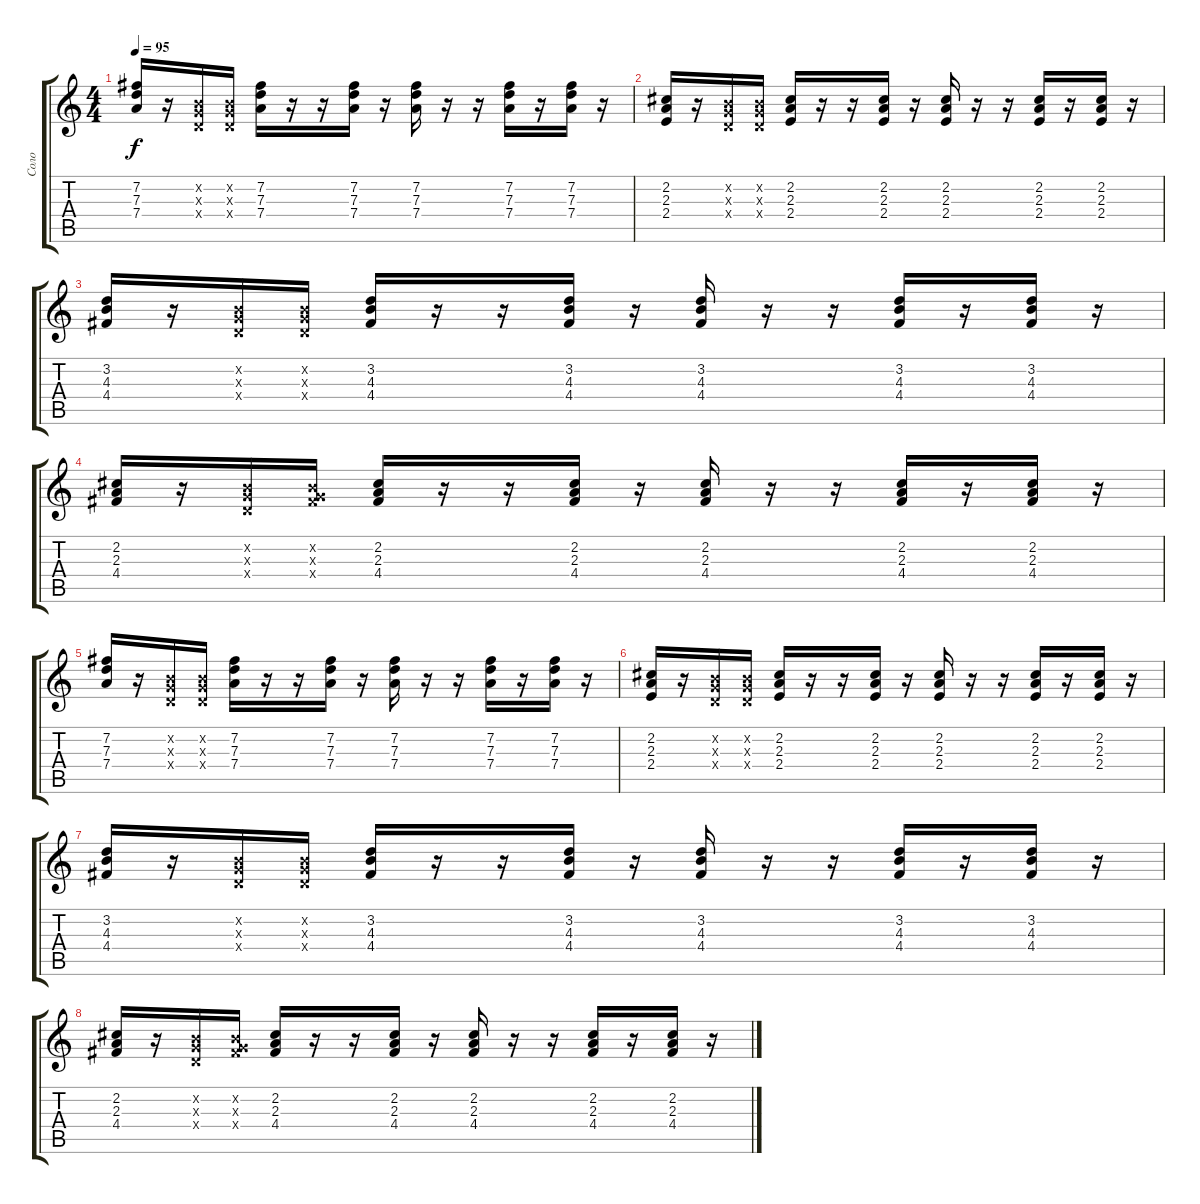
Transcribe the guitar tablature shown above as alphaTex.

\track ("Соло" "Соло") {instrument electricguitarclean}
\staff {score tabs}
\tuning (E4 B3 G3 D3 A2 E2) {hide}
\ts (4 4)
\tempo 95
\clef g2
\ks c
(7.2 7.3 7.4).16{dy f} r.16 (0.2{x} 0.3{x} 0.4{x}).16 (0.2{x} 0.3{x} 0.4{x}).16 (7.2 7.3 7.4).16 r.16 r.16 (7.2 7.3 7.4).16 r.16 (7.2 7.3 7.4).16 r.16 r.16 (7.2 7.3 7.4).16 r.16 (7.2 7.3 7.4).16 r.16 |
(2.2 2.3 2.4).16 r.16 (0.2{x} 0.3{x} 0.4{x}).16 (0.2{x} 0.3{x} 0.4{x}).16 (2.2 2.3 2.4).16 r.16 r.16 (2.2 2.3 2.4).16 r.16 (2.2 2.3 2.4).16 r.16 r.16 (2.2 2.3 2.4).16 r.16 (2.2 2.3 2.4).16 r.16 |
(3.2 4.3 4.4).16 r.16 (0.2{x} 0.3{x} 0.4{x}).16 (0.2{x} 0.3{x} 0.4{x}).16 (3.2 4.3 4.4).16 r.16 r.16 (3.2 4.3 4.4).16 r.16 (3.2 4.3 4.4).16 r.16 r.16 (3.2 4.3 4.4).16 r.16 (3.2 4.3 4.4).16 r.16 |
(2.2 2.3 4.4).16 r.16 (0.2{x} 0.3{x} 0.4{x}).16 (0.2{x} 0.3{x} 4.4{x}).16 (2.2 2.3 4.4).16 r.16 r.16 (2.2 2.3 4.4).16 r.16 (2.2 2.3 4.4).16 r.16 r.16 (2.2 2.3 4.4).16 r.16 (2.2 2.3 4.4).16 r.16 |
(7.2 7.3 7.4).16 r.16 (0.2{x} 0.3{x} 0.4{x}).16 (0.2{x} 0.3{x} 0.4{x}).16 (7.2 7.3 7.4).16 r.16 r.16 (7.2 7.3 7.4).16 r.16 (7.2 7.3 7.4).16 r.16 r.16 (7.2 7.3 7.4).16 r.16 (7.2 7.3 7.4).16 r.16 |
(2.2 2.3 2.4).16 r.16 (0.2{x} 0.3{x} 0.4{x}).16 (0.2{x} 0.3{x} 0.4{x}).16 (2.2 2.3 2.4).16 r.16 r.16 (2.2 2.3 2.4).16 r.16 (2.2 2.3 2.4).16 r.16 r.16 (2.2 2.3 2.4).16 r.16 (2.2 2.3 2.4).16 r.16 |
(3.2 4.3 4.4).16 r.16 (0.2{x} 0.3{x} 0.4{x}).16 (0.2{x} 0.3{x} 0.4{x}).16 (3.2 4.3 4.4).16 r.16 r.16 (3.2 4.3 4.4).16 r.16 (3.2 4.3 4.4).16 r.16 r.16 (3.2 4.3 4.4).16 r.16 (3.2 4.3 4.4).16 r.16 |
(2.2 2.3 4.4).16 r.16 (0.2{x} 0.3{x} 0.4{x}).16 (0.2{x} 0.3{x} 4.4{x}).16 (2.2 2.3 4.4).16 r.16 r.16 (2.2 2.3 4.4).16 r.16 (2.2 2.3 4.4).16 r.16 r.16 (2.2 2.3 4.4).16 r.16 (2.2 2.3 4.4).16 r.16
